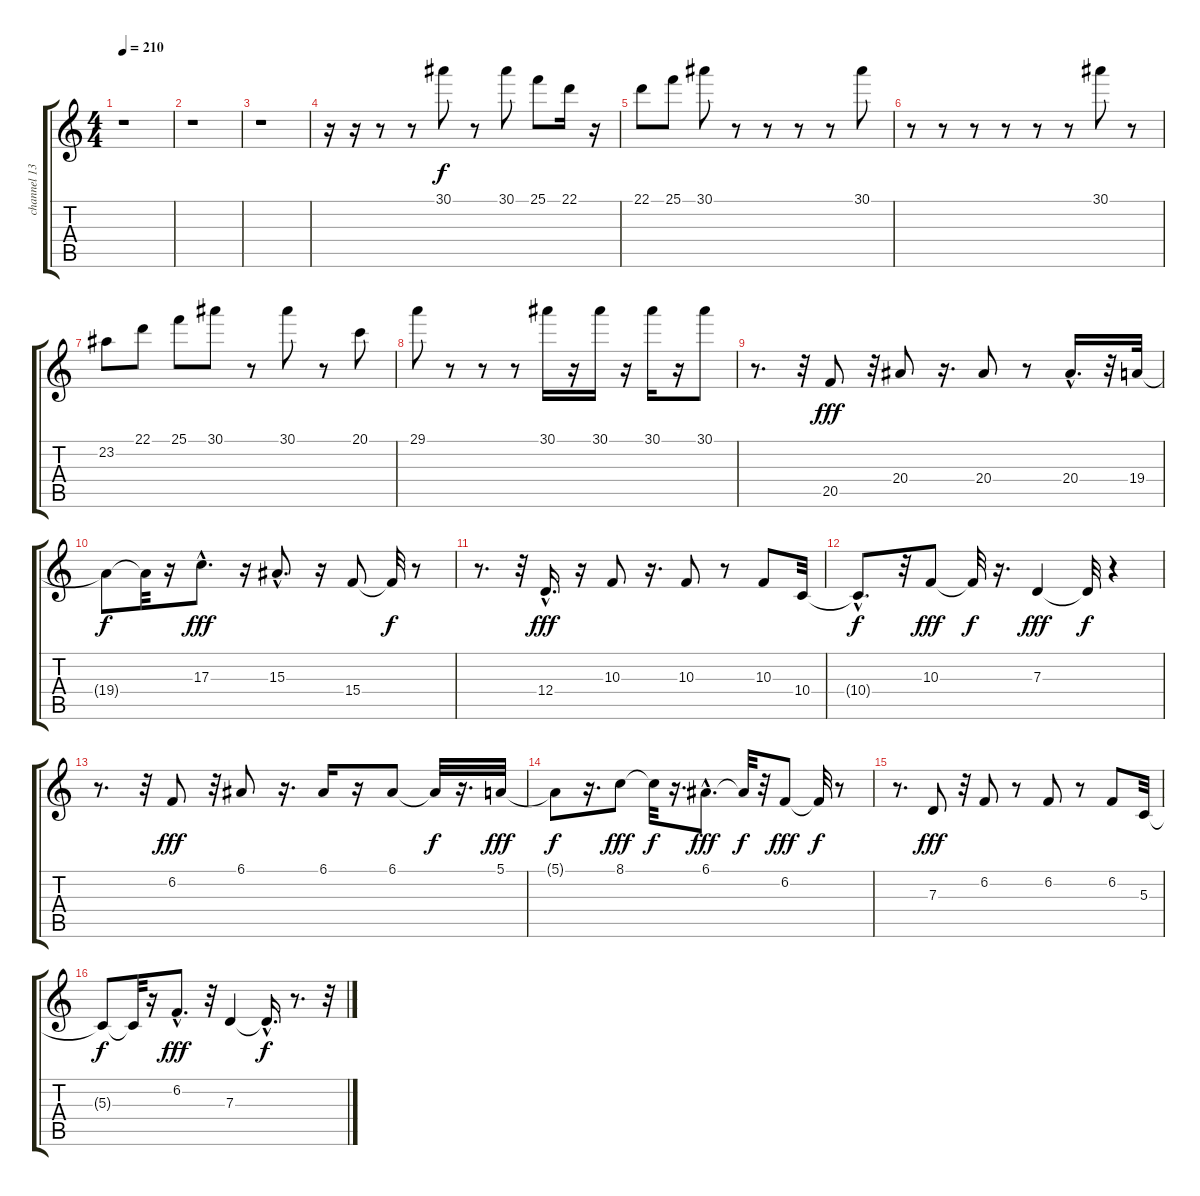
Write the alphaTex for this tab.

\track ("channel 13          " "channel 13") {instrument piccolo}
\staff {score tabs}
\tuning (E4 B3 G3 D3 A2 E2) {hide}
\ts (4 4)
\tempo 210
\clef g2
\ks c
r.1{dy f instrument piccolo} |
r.1 |
r.1 |
r.16 r.16 r.8 r.8 30.1.8 r.8 30.1.8 25.1.8 22.1.16 r.16 |
22.1.8 25.1.8 30.1.8 r.8 r.8 r.8 r.8 30.1.8 |
r.8 r.8 r.8 r.8 r.8 r.8 30.1.8 r.8 |
23.2.8 22.1.8 25.1.8 30.1.8 r.8 30.1.8 r.8 20.1.8 |
29.1.8 r.8 r.8 r.8 30.1.16 r.16 30.1.16 r.16 30.1.16 r.16 30.1.8 |
r.8{d} r.32 20.5.8{dy fff instrument steeldrums} r.32 20.4.8 r.16{d} 20.4.8 r.8 20.4{hac}.16{d} r.32 19.4.32 |
19.4{t}.8{dy f} 19.4{t}.32 r.16 17.3{hac}.8{d dy fff} r.16 15.3{hac}.8{d} r.16 15.4.8 15.4{t}.32{dy f} r.8 |
r.8{d} r.32 12.4{hac}.16{d dy fff} r.16 10.3.8 r.16{d} 10.3.8 r.8 10.3.8 10.4.32 |
10.4{hac t}.8{d dy f} r.32 10.3.8{dy fff} 10.3{t}.32{dy f} r.16{d} 7.3.4{dy fff} 7.3{t}.32{dy f} r.4 |
r.8{d} r.32 6.2.8{dy fff} r.32 6.1.8 r.16{d} 6.1.16 r.16 6.1.8 6.1{t}.32{dy f} r.16{d} 5.1.32{dy fff} |
5.1{t}.8{dy f} r.16{d} 8.1.8{dy fff} 8.1{t}.32{dy f} r.16{d} 6.1{hac}.8{d dy fff} 6.1{t}.32{dy f} r.32 6.2.8{dy fff} 6.2{t}.32{dy f} r.8 |
r.8{d} 7.3.8{dy fff} r.32 6.2.8 r.8 6.2.8 r.8 6.2.8 5.3.32 |
5.3{t}.8{dy f} 5.3{t}.32 r.16 6.2{hac}.8{d dy fff} r.32 7.3.4 7.3{hac t}.16{d dy f} r.8{d} r.32
